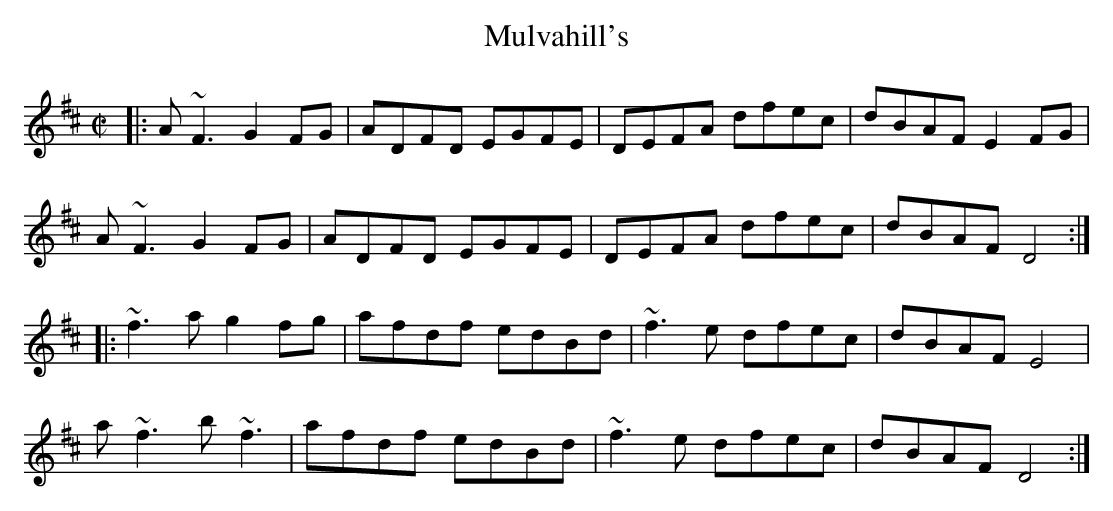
X:1
T:Mulvahill's
M:C|
K:D
|: A~F3 G2FG | ADFD EGFE | DEFA dfec | dBAF E2FG |
A~F3 G2FG | ADFD EGFE | DEFA dfec | dBAF D4 :|
|: ~f3a g2fg | afdf edBd | ~f3e dfec | dBAF E4 |
a~f3 b~f3 | afdf edBd | ~f3e dfec | dBAF D4 :|
